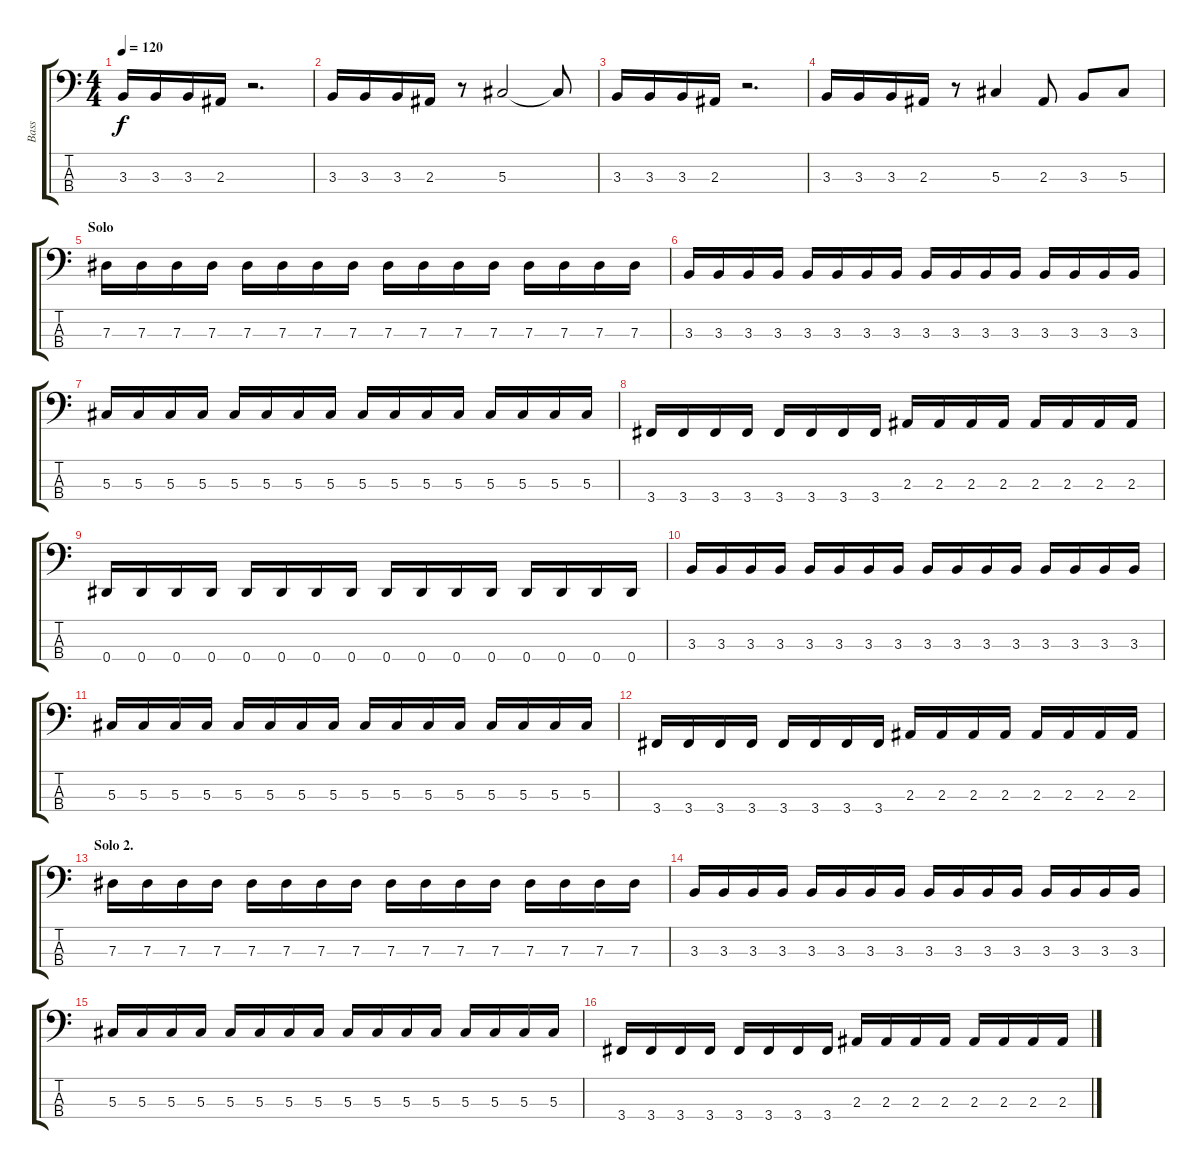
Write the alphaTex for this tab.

\track ("Bass" "Bass") {instrument electricbassfinger}
\staff {score tabs}
\tuning (Gb2 Db2 Ab1 Eb1) {hide}
\ts (4 4)
\tempo 120
\clef f4
\ks c
3.3.16{dy f} 3.3.16 3.3.16 2.3.16 r.2{d} |
3.3.16 3.3.16 3.3.16 2.3.16 r.8 5.3.2 5.3{t}.8 |
3.3.16 3.3.16 3.3.16 2.3.16 r.2{d} |
3.3.16 3.3.16 3.3.16 2.3.16 r.8 5.3.4 2.3.8 3.3.8 5.3.8 |
\section ("" "Solo")
7.3.16 7.3.16 7.3.16 7.3.16 7.3.16 7.3.16 7.3.16 7.3.16 7.3.16 7.3.16 7.3.16 7.3.16 7.3.16 7.3.16 7.3.16 7.3.16 |
3.3.16 3.3.16 3.3.16 3.3.16 3.3.16 3.3.16 3.3.16 3.3.16 3.3.16 3.3.16 3.3.16 3.3.16 3.3.16 3.3.16 3.3.16 3.3.16 |
5.3.16 5.3.16 5.3.16 5.3.16 5.3.16 5.3.16 5.3.16 5.3.16 5.3.16 5.3.16 5.3.16 5.3.16 5.3.16 5.3.16 5.3.16 5.3.16 |
3.4.16 3.4.16 3.4.16 3.4.16 3.4.16 3.4.16 3.4.16 3.4.16 2.3.16 2.3.16 2.3.16 2.3.16 2.3.16 2.3.16 2.3.16 2.3.16 |
0.4.16 0.4.16 0.4.16 0.4.16 0.4.16 0.4.16 0.4.16 0.4.16 0.4.16 0.4.16 0.4.16 0.4.16 0.4.16 0.4.16 0.4.16 0.4.16 |
3.3.16 3.3.16 3.3.16 3.3.16 3.3.16 3.3.16 3.3.16 3.3.16 3.3.16 3.3.16 3.3.16 3.3.16 3.3.16 3.3.16 3.3.16 3.3.16 |
5.3.16 5.3.16 5.3.16 5.3.16 5.3.16 5.3.16 5.3.16 5.3.16 5.3.16 5.3.16 5.3.16 5.3.16 5.3.16 5.3.16 5.3.16 5.3.16 |
3.4.16 3.4.16 3.4.16 3.4.16 3.4.16 3.4.16 3.4.16 3.4.16 2.3.16 2.3.16 2.3.16 2.3.16 2.3.16 2.3.16 2.3.16 2.3.16 |
\section ("" "Solo 2.")
7.3.16 7.3.16 7.3.16 7.3.16 7.3.16 7.3.16 7.3.16 7.3.16 7.3.16 7.3.16 7.3.16 7.3.16 7.3.16 7.3.16 7.3.16 7.3.16 |
3.3.16 3.3.16 3.3.16 3.3.16 3.3.16 3.3.16 3.3.16 3.3.16 3.3.16 3.3.16 3.3.16 3.3.16 3.3.16 3.3.16 3.3.16 3.3.16 |
5.3.16 5.3.16 5.3.16 5.3.16 5.3.16 5.3.16 5.3.16 5.3.16 5.3.16 5.3.16 5.3.16 5.3.16 5.3.16 5.3.16 5.3.16 5.3.16 |
3.4.16 3.4.16 3.4.16 3.4.16 3.4.16 3.4.16 3.4.16 3.4.16 2.3.16 2.3.16 2.3.16 2.3.16 2.3.16 2.3.16 2.3.16 2.3.16
